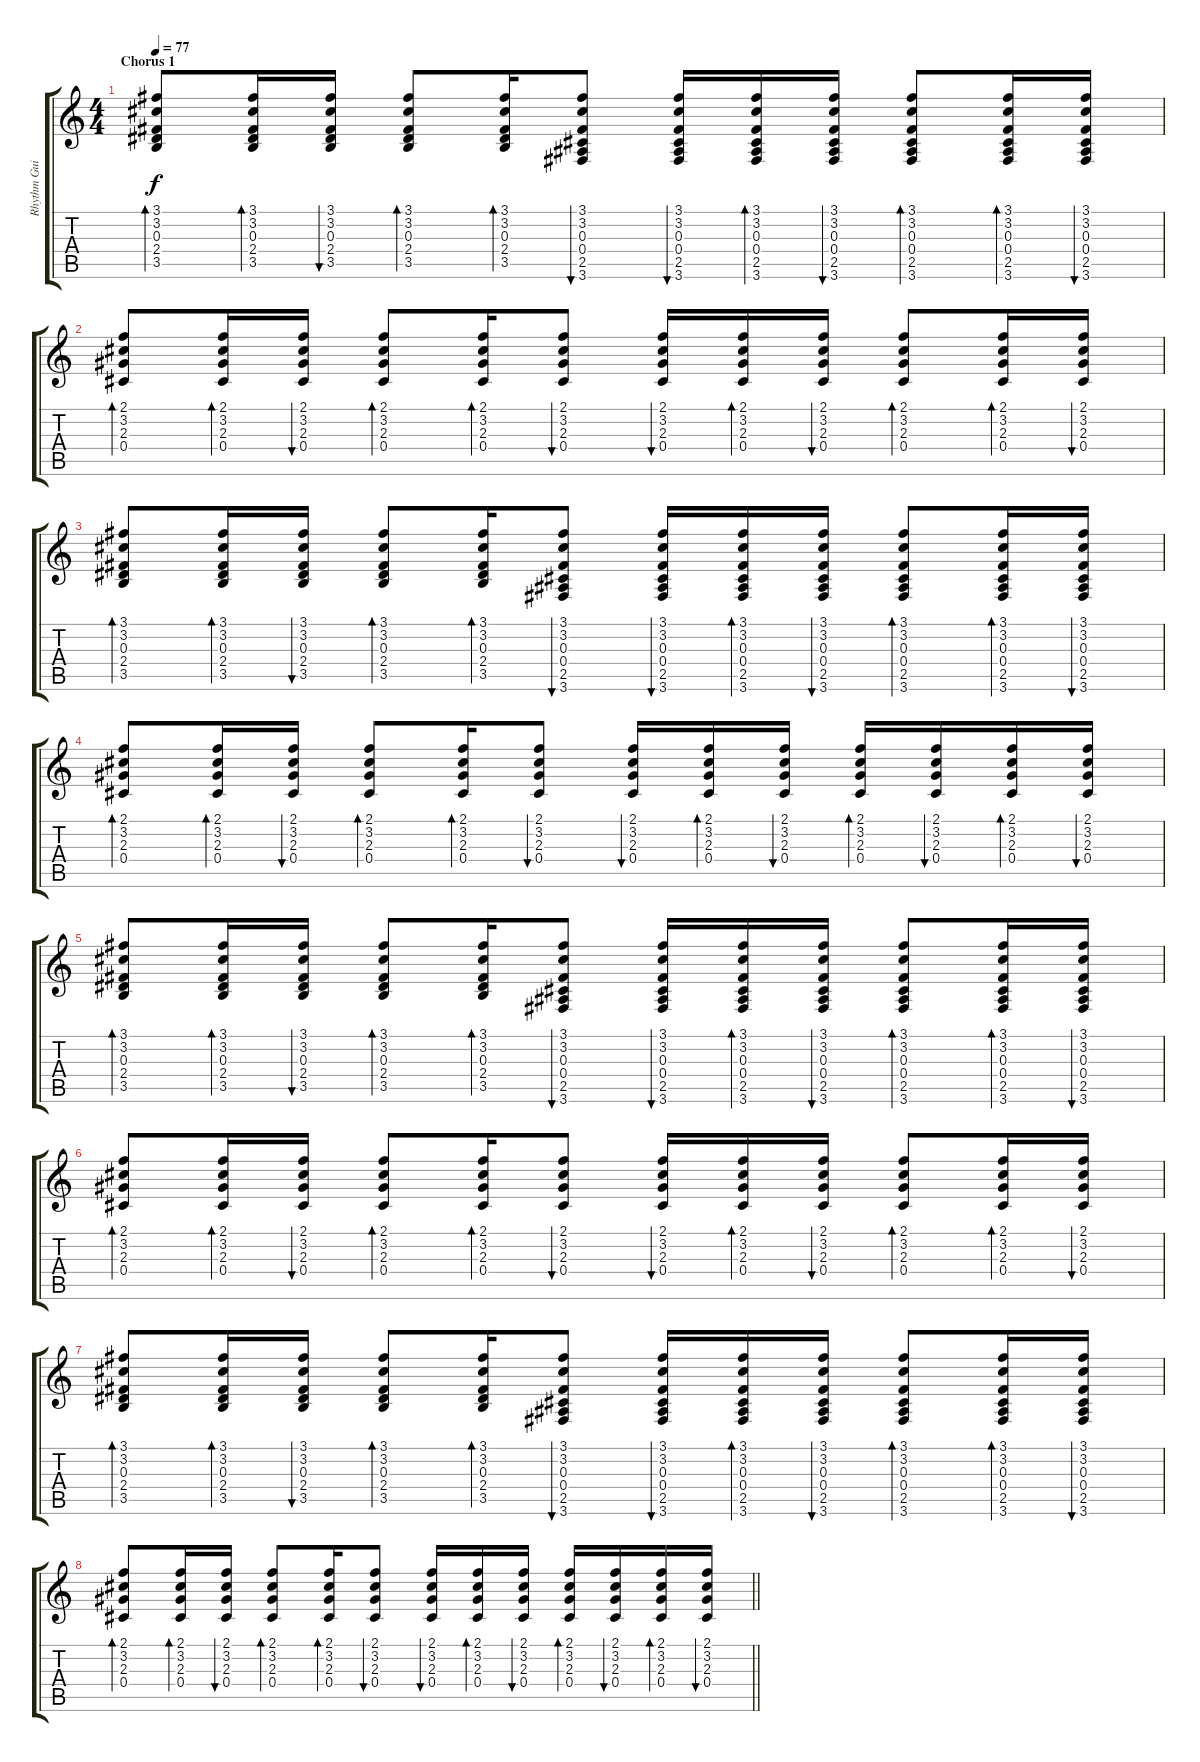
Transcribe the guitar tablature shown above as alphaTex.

\track ("Rhythm Guitar" "Rhythm Gui") {instrument acousticguitarsteel}
\staff {score tabs}
\tuning (Eb4 Bb3 Gb3 Db3 Ab2 Eb2) {hide}
\ts (4 4)
\section ("" "Chorus 1")
\tempo 77
\clef g2
\ks c
(3.1 3.2 0.3 2.4 3.5).8{bd 60 dy f} (3.1 3.2 0.3 2.4 3.5).16{bd 30} (3.1 3.2 0.3 2.4 3.5).16{bu 30} (3.1 3.2 0.3 2.4 3.5).8{bd 30} (3.1 3.2 0.3 2.4 3.5).16{bd 30} (3.1 3.2 0.3 0.4 2.5 3.6).8{bu 30} (3.1 3.2 0.3 0.4 2.5 3.6).16{bu 30} (3.1 3.2 0.3 0.4 2.5 3.6).16{bd 30} (3.1 3.2 0.3 0.4 2.5 3.6).16{bu 30} (3.1 3.2 0.3 0.4 2.5 3.6).8{bd 30} (3.1 3.2 0.3 0.4 2.5 3.6).16{bd 30} (3.1 3.2 0.3 0.4 2.5 3.6).16{bu 30} |
(2.1 3.2 2.3 0.4).8{bd 60} (2.1 3.2 2.3 0.4).16{bd 30} (2.1 3.2 2.3 0.4).16{bu 30} (2.1 3.2 2.3 0.4).8{bd 30} (2.1 3.2 2.3 0.4).16{bd 30} (2.1 3.2 2.3 0.4).8{bu 30} (2.1 3.2 2.3 0.4).16{bu 30} (2.1 3.2 2.3 0.4).16{bd 30} (2.1 3.2 2.3 0.4).16{bu 30} (2.1 3.2 2.3 0.4).8{bd 30} (2.1 3.2 2.3 0.4).16{bd 30} (2.1 3.2 2.3 0.4).16{bu 30} |
(3.1 3.2 0.3 2.4 3.5).8{bd 60} (3.1 3.2 0.3 2.4 3.5).16{bd 30} (3.1 3.2 0.3 2.4 3.5).16{bu 30} (3.1 3.2 0.3 2.4 3.5).8{bd 30} (3.1 3.2 0.3 2.4 3.5).16{bd 30} (3.1 3.2 0.3 0.4 2.5 3.6).8{bu 30} (3.1 3.2 0.3 0.4 2.5 3.6).16{bu 30} (3.1 3.2 0.3 0.4 2.5 3.6).16{bd 30} (3.1 3.2 0.3 0.4 2.5 3.6).16{bu 30} (3.1 3.2 0.3 0.4 2.5 3.6).8{bd 30} (3.1 3.2 0.3 0.4 2.5 3.6).16{bd 30} (3.1 3.2 0.3 0.4 2.5 3.6).16{bu 30} |
(2.1 3.2 2.3 0.4).8{bd 60} (2.1 3.2 2.3 0.4).16{bd 30} (2.1 3.2 2.3 0.4).16{bu 30} (2.1 3.2 2.3 0.4).8{bd 30} (2.1 3.2 2.3 0.4).16{bd 30} (2.1 3.2 2.3 0.4).8{bu 30} (2.1 3.2 2.3 0.4).16{bu 30} (2.1 3.2 2.3 0.4).16{bd 30} (2.1 3.2 2.3 0.4).16{bu 30} (2.1 3.2 2.3 0.4).16{bd 30} (2.1 3.2 2.3 0.4).16{bu 30} (2.1 3.2 2.3 0.4).16{bd 30} (2.1 3.2 2.3 0.4).16{bu 30} |
(3.1 3.2 0.3 2.4 3.5).8{bd 60} (3.1 3.2 0.3 2.4 3.5).16{bd 30} (3.1 3.2 0.3 2.4 3.5).16{bu 30} (3.1 3.2 0.3 2.4 3.5).8{bd 30} (3.1 3.2 0.3 2.4 3.5).16{bd 30} (3.1 3.2 0.3 0.4 2.5 3.6).8{bu 30} (3.1 3.2 0.3 0.4 2.5 3.6).16{bu 30} (3.1 3.2 0.3 0.4 2.5 3.6).16{bd 30} (3.1 3.2 0.3 0.4 2.5 3.6).16{bu 30} (3.1 3.2 0.3 0.4 2.5 3.6).8{bd 30} (3.1 3.2 0.3 0.4 2.5 3.6).16{bd 30} (3.1 3.2 0.3 0.4 2.5 3.6).16{bu 30} |
(2.1 3.2 2.3 0.4).8{bd 60} (2.1 3.2 2.3 0.4).16{bd 30} (2.1 3.2 2.3 0.4).16{bu 30} (2.1 3.2 2.3 0.4).8{bd 30} (2.1 3.2 2.3 0.4).16{bd 30} (2.1 3.2 2.3 0.4).8{bu 30} (2.1 3.2 2.3 0.4).16{bu 30} (2.1 3.2 2.3 0.4).16{bd 30} (2.1 3.2 2.3 0.4).16{bu 30} (2.1 3.2 2.3 0.4).8{bd 30} (2.1 3.2 2.3 0.4).16{bd 30} (2.1 3.2 2.3 0.4).16{bu 30} |
(3.1 3.2 0.3 2.4 3.5).8{bd 60} (3.1 3.2 0.3 2.4 3.5).16{bd 30} (3.1 3.2 0.3 2.4 3.5).16{bu 30} (3.1 3.2 0.3 2.4 3.5).8{bd 30} (3.1 3.2 0.3 2.4 3.5).16{bd 30} (3.1 3.2 0.3 0.4 2.5 3.6).8{bu 30} (3.1 3.2 0.3 0.4 2.5 3.6).16{bu 30} (3.1 3.2 0.3 0.4 2.5 3.6).16{bd 30} (3.1 3.2 0.3 0.4 2.5 3.6).16{bu 30} (3.1 3.2 0.3 0.4 2.5 3.6).8{bd 30} (3.1 3.2 0.3 0.4 2.5 3.6).16{bd 30} (3.1 3.2 0.3 0.4 2.5 3.6).16{bu 30} |
\barLineRight lightlight
(2.1 3.2 2.3 0.4).8{bd 60} (2.1 3.2 2.3 0.4).16{bd 30} (2.1 3.2 2.3 0.4).16{bu 30} (2.1 3.2 2.3 0.4).8{bd 30} (2.1 3.2 2.3 0.4).16{bd 30} (2.1 3.2 2.3 0.4).8{bu 30} (2.1 3.2 2.3 0.4).16{bu 30} (2.1 3.2 2.3 0.4).16{bd 30} (2.1 3.2 2.3 0.4).16{bu 30} (2.1 3.2 2.3 0.4).16{bd 30} (2.1 3.2 2.3 0.4).16{bu 30} (2.1 3.2 2.3 0.4).16{bd 30} (2.1 3.2 2.3 0.4).16{bu 30}
